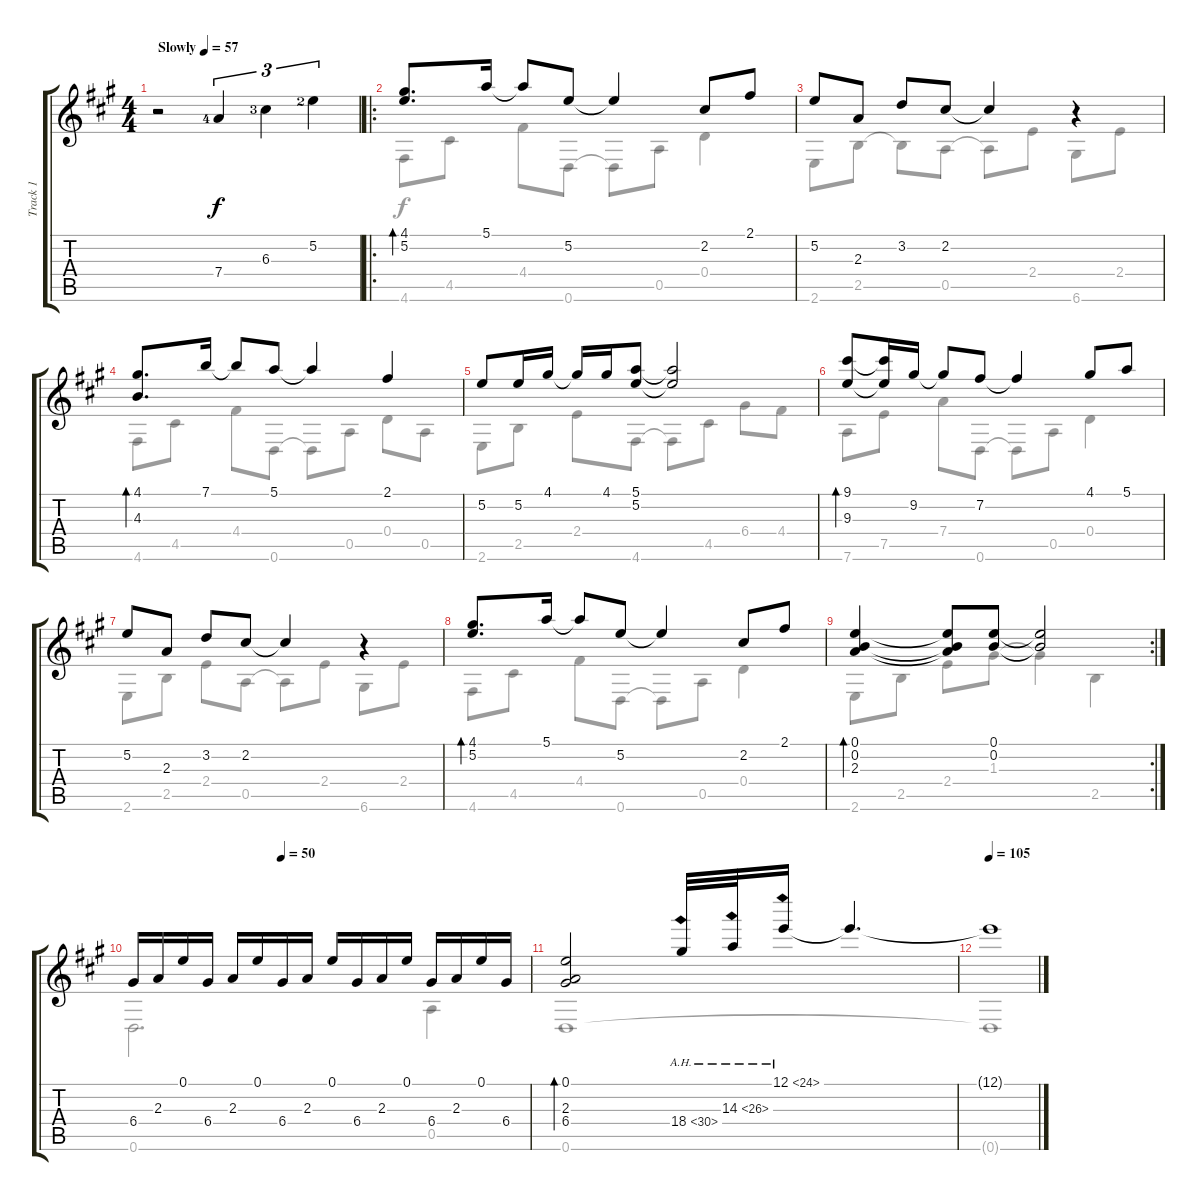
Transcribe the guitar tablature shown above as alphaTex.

\track ("Track 1" "Track 1") {instrument acousticguitarsteel}
\staff {score tabs}
\tuning (E4 B3 G3 D3 A2 D2) {hide}
\voice
\ts (4 4)
\tempo (57 "Slowly")
\clef g2
\ks a
r.2{dy f instrument acousticguitarsteel} 7.4{lf 5}.4{tu (3 2)} 6.3{lf 4}.4{tu (3 2)} 5.2{lf 3}.4{tu (3 2)} |
\ro
(4.1 5.2).8{d bd 240} 5.1.16 5.1{t}.8 5.2.8 5.2{t}.4 2.2.8 2.1.8 |
5.2.8 2.3.8 3.2.8 2.2.8 2.2{t}.4 r.4 |
(4.1 4.3).8{d bd 240} 7.1.16 7.1{t}.8 5.1.8 5.1{t}.4 2.1.4 |
5.2.8 5.2.16 4.1.16 4.1{t}.16 4.1.16 (5.1 5.2).8 (5.1{t} 5.2{t}).2 |
(9.1 9.3).8{bd 240} (9.1{t} 9.3{t}).16 9.2.16 9.2{t}.8 7.2.8 7.2{t}.4 4.1.8 5.1.8 |
5.2.8 2.3.8 3.2.8 2.2.8 2.2{t}.4 r.4 |
(4.1 5.2).8{d bd 240} 5.1.16 5.1{t}.8 5.2.8 5.2{t}.4 2.2.8 2.1.8 |
\rc 2
(0.1 0.2 2.3).4{bd 240} (0.1{t} 0.2{t} 2.3{t}).8 (0.1 0.2).8 (0.1{t} 0.2{t}).2 |
\tempo (50 0.375)
6.4.16 2.3.16 0.1.16 6.4.16 2.3.16 0.1.16 6.4.16 2.3.16 0.1.16 6.4.16 2.3.16 0.1.16 6.4.16 2.3.16 0.1.16 6.4.16 |
(0.1 2.3 6.4).2{bd 240} 18.4{ah 12}.32 14.3{ah 12}.32 12.1{ah 12}.16 12.1{t}.4{d} |
\tempo 105
12.1{t}.1
\voice
\clef g2
\ottava regular
\simile none
\ks a
|
4.6.8 4.5.8 4.4.8 0.6.8 0.6{t}.8 0.5.8 0.4.4 |
2.6.8 2.5.8 2.5{t}.8 0.5.8 0.5{t}.8 2.4.8 6.6.8 2.4.8 |
4.6.8 4.5.8 4.4.8 0.6.8 0.6{t}.8 0.5.8 0.4.8 0.5.8 |
2.6.8 2.5.8 2.4.8 4.6.8 4.6{t}.8 4.5.8 6.4.8 4.4.8 |
7.6.8 7.5.8 7.4.8 0.6.8 0.6{t}.8 0.5.8 0.4.4 |
2.6.8 2.5.8 2.4.8 0.5.8 0.5{t}.8 2.4.8 6.6.8 2.4.8 |
4.6.8 4.5.8 4.4.8 0.6.8 0.6{t}.8 0.5.8 0.4.4 |
2.6.8 2.5.8 2.4.8 1.3.8 1.3{t}.4 2.5.4 |
0.6.2{d} 0.5.4 |
0.6.1 |
0.6{t}.1
